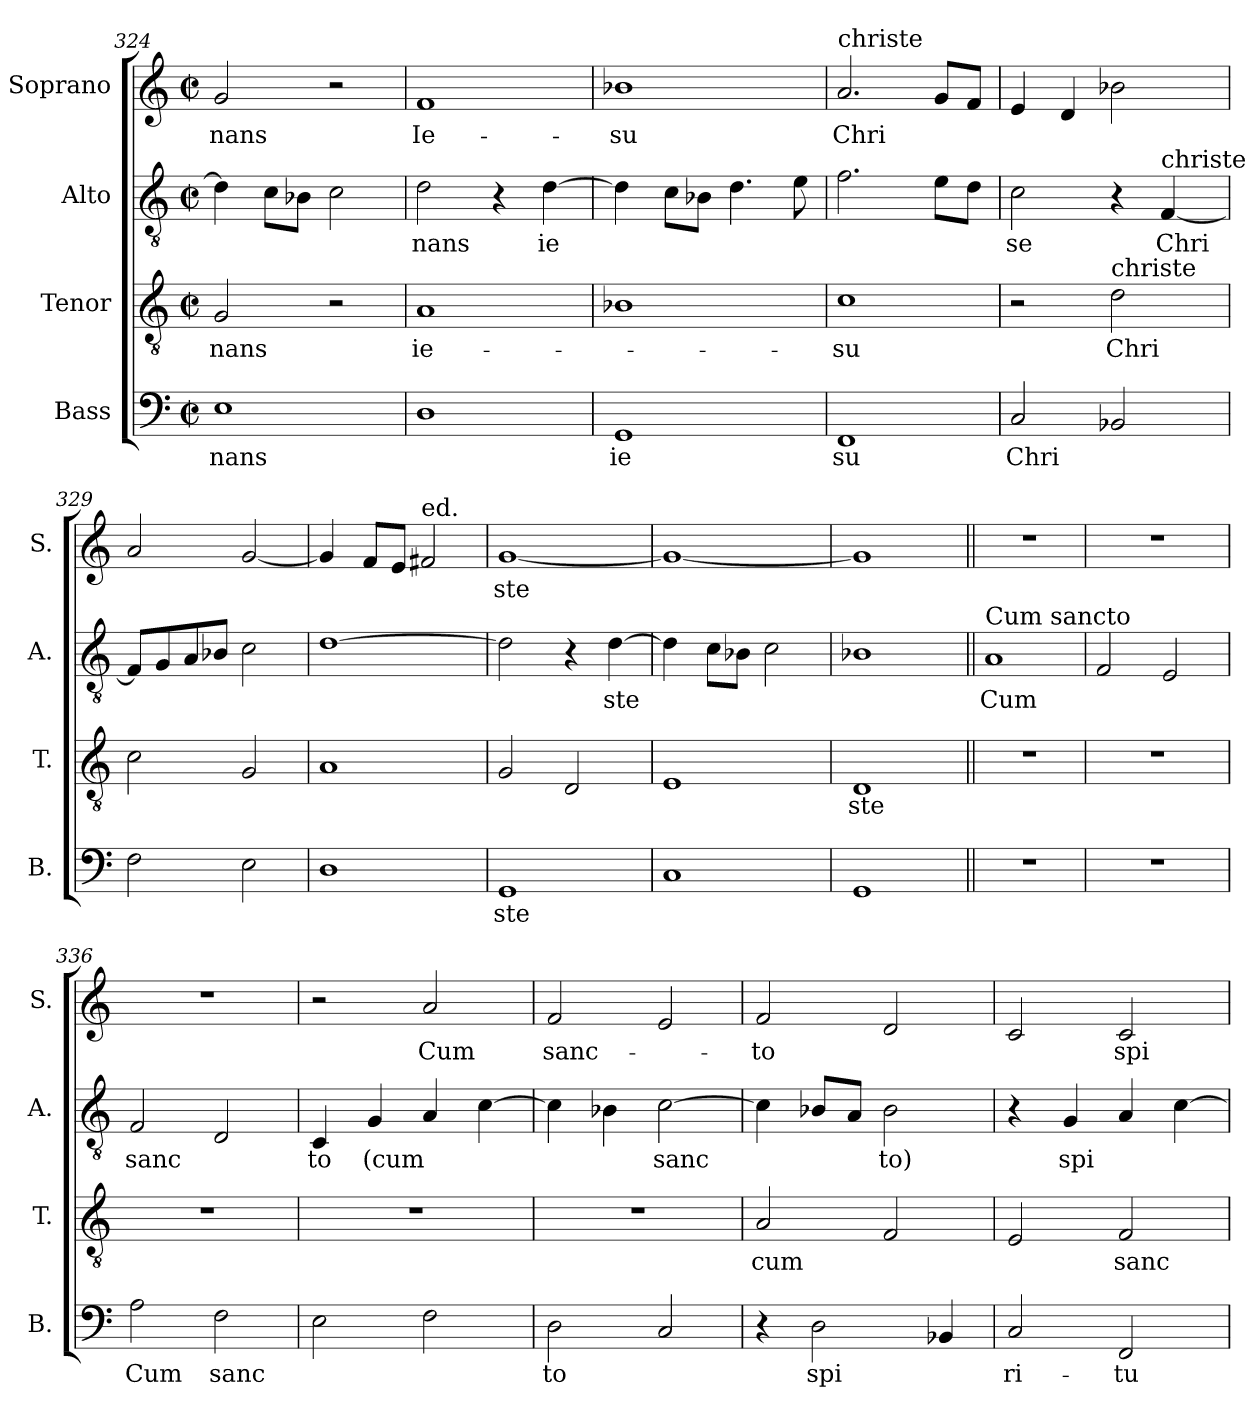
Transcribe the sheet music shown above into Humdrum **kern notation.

**kern	**text	**kern	**text	**kern	**text	**kern	**text
*part4	*part4	*part3	*part3	*part2	*part2	*part1	*part1
*staff4	*staff4	*staff3	*staff3	*staff2	*staff2	*staff1	*staff1
*I"Bass	*	*I"Tenor	*	*I"Alto	*	*I"Soprano	*
*I'B.	*	*I'T.	*	*I'A.	*	*I'S.	*
*clefF4	*	*clefGv2	*	*clefGv2	*	*clefG2	*
*k[]	*	*k[]	*	*k[]	*	*k[]	*
*M2/2	*	*M2/2	*	*M2/2	*	*M2/2	*
*met(c|)	*	*met(c|)	*	*met(c|)	*	*met(c|)	*
=324	=324	=324	=324	=324	=324	=324	=324
!	!LO:LY:b	!	!LO:LY:b	!	!	!	!LO:LY:b
1E	-nans	2G/	nans	4d\]	.	2g/	nans
.	.	.	.	8c\L	.	.	.
.	.	.	.	8B-X\J	.	.	.
.	.	2r	.	2c\	.	2r	.
=325	=325	=325	=325	=325	=325	=325	=325
!	!	!	!LO:LY:b	!	!LO:LY:b	!	!LO:LY:b
1D	.	1A	ie-	2d\	nans	1f	Ie-
.	.	.	.	4r	.	.	.
!	!	!	!	!	!LO:LY:b	!	!
.	.	.	.	[4d\	ie	.	.
=326	=326	=326	=326	=326	=326	=326	=326
!	!LO:LY:b	!	!	!	!	!	!LO:LY:b
1GG	ie	1B-X	.	4d\]	.	1b-X	-su
.	.	.	.	8c\L	.	.	.
.	.	.	.	8B-X\J	.	.	.
.	.	.	.	4.d\	.	.	.
.	.	.	.	8e\	.	.	.
=327	=327	=327	=327	=327	=327	=327	=327
!	!	!	!	!	!	!LO:TX:a:t=christe	!
!	!LO:LY:b	!	!LO:LY:b	!	!	!	!LO:LY:b
1FF	su	1c	-su	2.f\	.	2.a/	Chri
.	.	.	.	8e\L	.	8g/L	.
.	.	.	.	8d\J	.	8f/J	.
=328	=328	=328	=328	=328	=328	=328	=328
!	!LO:LY:b	!	!	!	!LO:LY:b	!	!
2C/	-Chri	2r	.	2c\	se	4e/	.
.	.	.	.	.	.	4d/	.
!	!	!LO:TX:a:t=christe	!	!	!	!	!
!	!	!	!LO:LY:b	!	!	!	!
2BB-X/	.	2d\	Chri	4r	.	2b-X\	.
!	!	!	!	!LO:TX:a:t=christe	!	!	!
!	!	!	!	!	!LO:LY:b	!	!
.	.	.	.	[4F/	Chri	.	.
=329	=329	=329	=329	=329	=329	=329	=329
2F\	.	2c\	.	8F/L]	.	2a/	.
.	.	.	.	8G/	.	.	.
.	.	.	.	8A/	.	.	.
.	.	.	.	8B-X/J	.	.	.
2E\	.	2G/	.	2c\	.	[2g/	.
=330	=330	=330	=330	=330	=330	=330	=330
1D	.	1A	.	[1d	.	4g/]	.
.	.	.	.	.	.	8f/L	.
.	.	.	.	.	.	8e/J	.
!	!	!	!	!	!	!LO:TX:a:t=ed.	!
.	.	.	.	.	.	2f#X/	.
=331	=331	=331	=331	=331	=331	=331	=331
!	!LO:LY:b	!	!	!	!	!	!LO:LY:b
1GG	ste	2G/	.	2d\]	.	[1g	ste
.	.	2D/	.	4r	.	.	.
!	!	!	!	!	!LO:LY:b	!	!
.	.	.	.	[4d\	ste	.	.
=332	=332	=332	=332	=332	=332	=332	=332
1C	.	1E	.	4d\]	.	1g_	.
.	.	.	.	8c\L	.	.	.
.	.	.	.	8B-X\J	.	.	.
.	.	.	.	2c\	.	.	.
=333	=333	=333	=333	=333	=333	=333	=333
!	!	!	!LO:LY:b	!	!	!	!
1GG	.	1D	ste	1B-X	.	1g]	.
=334||	=334||	=334||	=334||	=334||	=334||	=334||	=334||
!	!	!	!	!LO:TX:a:t=Cum sancto	!	!	!
!	!	!	!	!	!LO:LY:b	!	!
1r	.	1r	.	1A	Cum	1r	.
=335	=335	=335	=335	=335	=335	=335	=335
1r	.	1r	.	2F/	.	1r	.
.	.	.	.	2E/	.	.	.
=336	=336	=336	=336	=336	=336	=336	=336
!	!LO:LY:b	!	!	!	!LO:LY:b	!	!
2A\	Cum	1r	.	2F/	sanc	1r	.
!	!LO:LY:b	!	!	!	!	!	!
2F\	sanc	.	.	2D/	.	.	.
=337	=337	=337	=337	=337	=337	=337	=337
!	!	!	!	!	!LO:LY:b	!	!
2E\	.	1r	.	4C/	to	2r	.
!	!	!	!	!	!LO:LY:b	!	!
.	.	.	.	4G/	(cum	.	.
!	!	!	!	!	!	!	!LO:LY:b
2F\	.	.	.	4A/	.	2a/	Cum
.	.	.	.	[4c\	.	.	.
=338	=338	=338	=338	=338	=338	=338	=338
!	!LO:LY:b	!	!	!	!	!	!LO:LY:b
2D\	-to	1r	.	4c\]	.	2f/	sanc-
.	.	.	.	4B-X\	.	.	.
!	!	!	!	!	!LO:LY:b	!	!
2C/	.	.	.	[2c\	sanc	2e/	.
=339	=339	=339	=339	=339	=339	=339	=339
!	!	!	!LO:LY:b	!	!	!	!LO:LY:b
4r	.	2A/	cum	4c\]	.	2f/	-to
!	!LO:LY:b	!	!	!	!	!	!
2D\	spi	.	.	8B-X/L	.	.	.
.	.	.	.	8A/J	.	.	.
!	!	!	!	!	!LO:LY:b	!	!
.	.	2F/	.	2B-\	to)	2d/	.
4BB-X/	.	.	.	.	.	.	.
=340	=340	=340	=340	=340	=340	=340	=340
!	!LO:LY:b	!	!	!	!	!	!
2C/	ri-	2E/	.	4r	.	2c/	.
!	!	!	!	!	!LO:LY:b	!	!
.	.	.	.	4G/	spi	.	.
!	!LO:LY:b	!	!LO:LY:b	!	!	!	!LO:LY:b
2FF/	-tu	2F/	sanc	4A/	.	2c/	spi
.	.	.	.	[4c\	.	.	.
=	=	=	=	=	=	=	=
*-	*-	*-	*-	*-	*-	*-	*-
